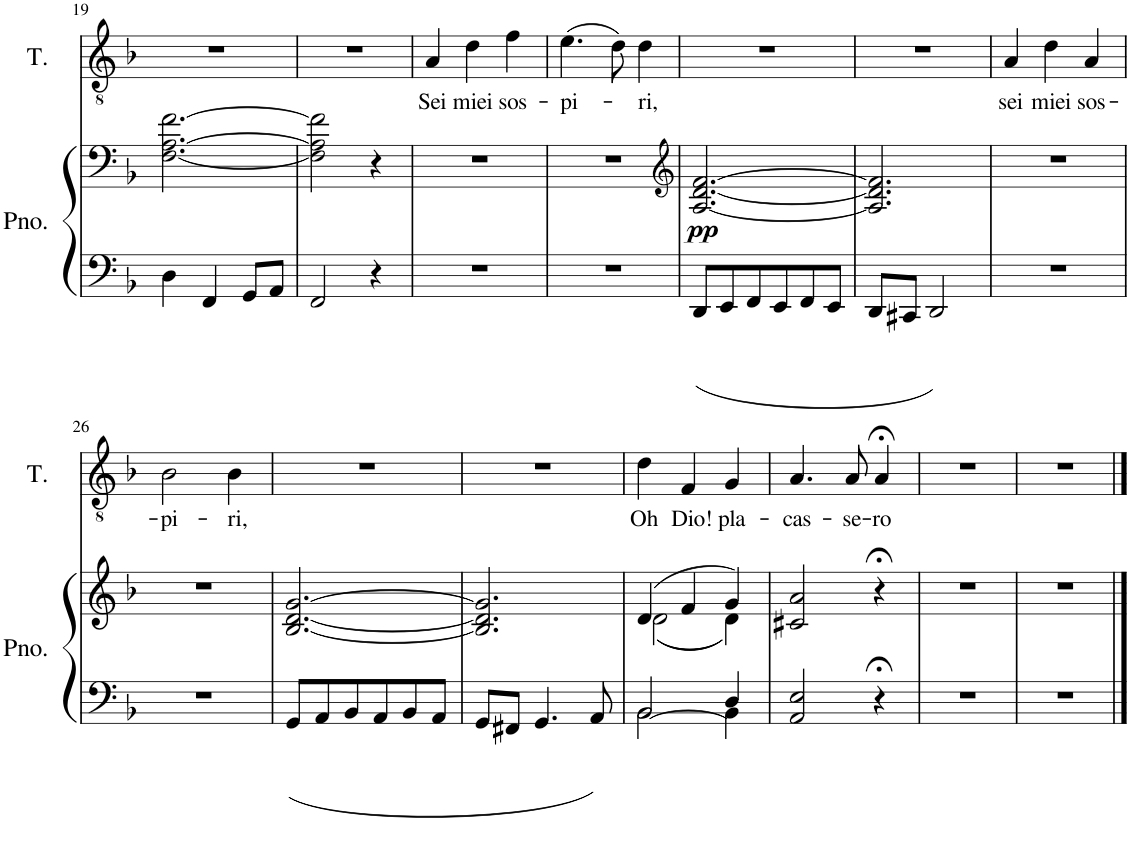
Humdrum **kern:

**kern	**kern	**dynam	**kern	**text
*part2	*part2	*part2	*part1	*part1
*staff3	*staff2	*staff2/3	*staff1	*staff1
*I"Piano	*	*	*I"Tenor	*
*I'Pno.	*	*	*I'T.	*
!!LO:PB:g=z
*clefF4	*clefF4	*	*clefGv2	*
*k[b-]	*k[b-]	*	*k[b-]	*
*M3/4	*M3/4	*	*M3/4	*
=19	=19	=19	=19	=19
4D\	[2.F\ [2.A\ [2.f\	.	2.r	.
4FF/	.	.	.	.
8GG/L	.	.	.	.
8AA/J	.	.	.	.
=20	=20	=20	=20	=20
2FF/	2F\] 2A\] 2f\]	.	2.r	.
4r	4r	.	.	.
=21	=21	=21	=21	=21
!	!	!	!	!LO:LY:b
2.r	2.r	.	4A/	Sei
!	!	!	!	!LO:LY:b
.	.	.	4d\	miei
!	!	!	!	!LO:LY:b
.	.	.	4f\	sos-
=22	=22	=22	=22	=22
!	!	!	!	!LO:LY:b
2.r	2.r	.	(4.e\	-pi-
.	.	.	8d\)	.
!	!	!	!	!LO:LY:b
.	.	.	4d\	-ri,
=23	=23	=23	=23	=23
*	*clefG2	*	*	*
!	!	!LO:DY:b	!	!
8DD/L	[2.A/ [2.d/ [2.f/	pp	2.r	.
8EE/	.	.	.	.
8FF/	.	.	.	.
8EE/	.	.	.	.
8FF/	.	.	.	.
8EE/J	.	.	.	.
=24	=24	=24	=24	=24
8DD/L	2.A/] 2.d/] 2.f/]	.	2.r	.
8CC#X/J	.	.	.	.
2DD/	.	.	.	.
=25	=25	=25	=25	=25
!	!	!	!	!LO:LY:b
2.r	2.r	.	4A/	sei
!	!	!	!	!LO:LY:b
.	.	.	4d\	miei
!	!	!	!	!LO:LY:b
.	.	.	4A/	sos-
!!LO:LB:g=z
=26	=26	=26	=26	=26
!	!	!	!	!LO:LY:b
2.r	2.r	.	2B-\	-pi-
!	!	!	!	!LO:LY:b
.	.	.	4B-\	-ri,
=27	=27	=27	=27	=27
8GG/L	[2.B-/ [2.d/ [2.g/	.	2.r	.
8AA/	.	.	.	.
8BB-/	.	.	.	.
8AA/	.	.	.	.
8BB-/	.	.	.	.
8AA/J	.	.	.	.
=28	=28	=28	=28	=28
8GG/L	2.B-/] 2.d/] 2.g/]	.	2.r	.
8FF#X/J	.	.	.	.
4.GG/	.	.	.	.
8AA/	.	.	.	.
=29	=29	=29	=29	=29
*^	*^	*	*	*
!	!	!	!	!	!	!LO:LY:b
[2BB-/	2BB-\	(4d/	((2d\	.	4d\	Oh
!	!	!	!	!	!	!LO:LY:b
.	.	4f/	.	.	4F/	Dio!
!	!	!	!	!	!	!LO:LY:b
4D/	4BB-\]	4g/)	4d\))	.	4G/	pla-
=30	=30	=30	=30	=30	=30	=30
!	!	!	!	!	!	!LO:LY:b
*v	*v	*	*	*	*	*
*	*v	*v	*	*	*
2AA/ 2E/	2c#X/ 2a/	.	4.A/	-cas-
!	!	!	!	!LO:LY:b
.	.	.	8A/	-se-
!	!	!	!	!LO:LY:b
4r;<	4r;<	.	4A;</	-ro
=31	=31	=31	=31	=31
2.r	2.r	.	2.r	.
=32	=32	=32	=32	=32
2.r	2.r	.	2.r	.
==	==	==	==	==
*-	*-	*-	*-	*-
